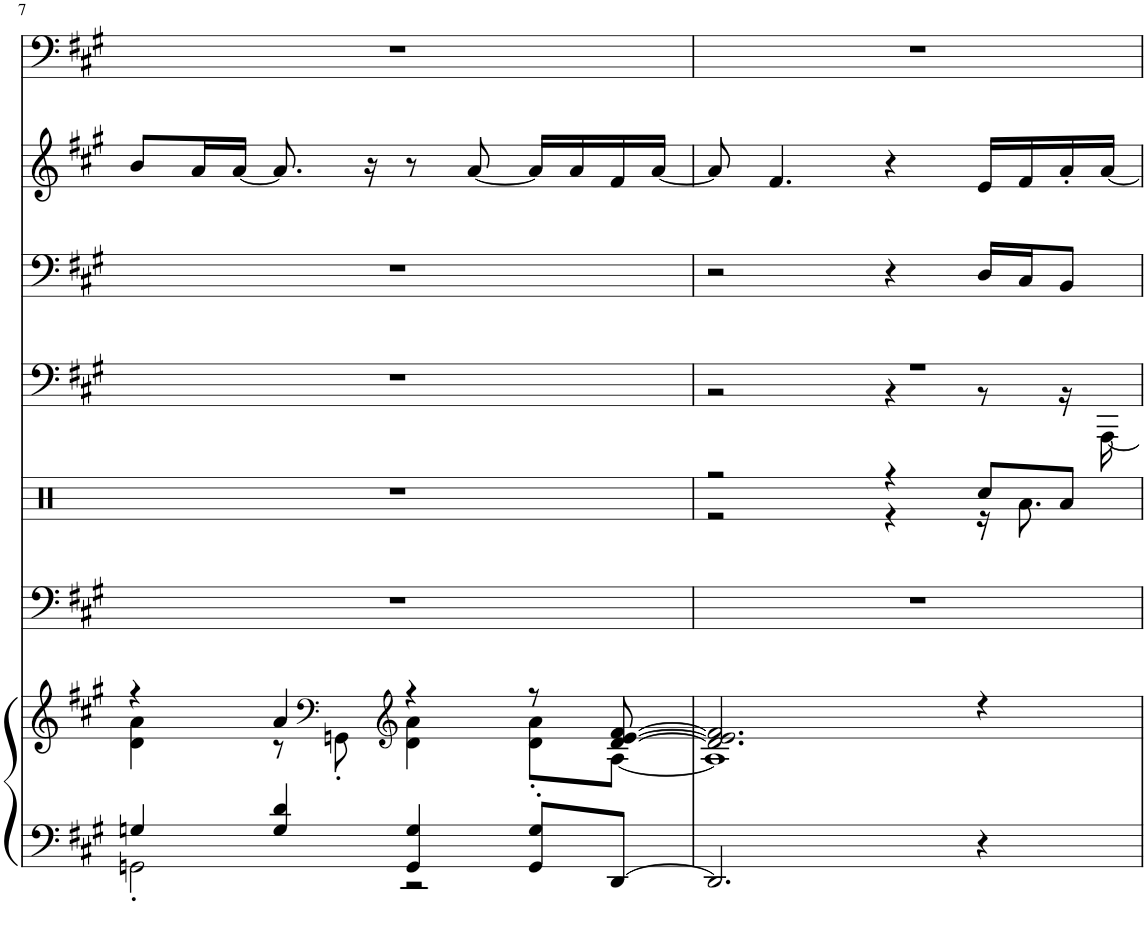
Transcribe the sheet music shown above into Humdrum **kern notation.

**kern	**kern	**kern	**kern	**kern	**kern	**kern	**kern
*part7	*part7	*part6	*part5	*part4	*part3	*part2	*part1
*staff8	*staff7	*staff6	*staff5	*staff4	*staff3	*staff2	*staff1
*I"Grand Piano	*	*I"Nylon Gtr.	*I"Percussion	*I"Steel Gtr.	*I"DistortionGtr	*I"Calliope	*I"Fingered Bass, Track 0
*I'Pno	*	*	*	*	*	*	*
!!LO:PB:g=z
*clefF4	*clefG2	*clefF4	*clefX	*clefF4	*clefF4	*clefG2	*clefF4
*k[f#c#g#]	*k[f#c#g#]	*k[f#c#g#]	*k[]	*k[f#c#g#]	*k[f#c#g#]	*k[f#c#g#]	*k[f#c#g#]
*M4/4	*M4/4	*M4/4	*M4/4	*M4/4	*M4/4	*M4/4	*M4/4
=7	=7	=7	=7	=7	=7	=7	=7
*^	*^	*	*	*	*	*	*
4Gn/	2GGn'\	4r	4d\ 4a\	1r	1r	1r	1r	8b/L	1r
.	.	.	.	.	.	.	.	16a/L	.
.	.	.	.	.	.	.	.	[16a/JJ	.
4G/ 4d/	.	4a/	8r	.	.	.	.	8.a/]	.
*	*	*clefF4	*	*	*	*	*	*	*
.	.	.	8GGn'\	.	.	.	.	.	.
.	.	.	.	.	.	.	.	16r	.
*	*	*clefG2	*	*	*	*	*	*	*
4GG/ 4G/	2r	4r	4d\ 4a\	.	.	.	.	8r	.
.	.	.	.	.	.	.	.	[8a/	.
8GG/' 8G/'L	.	8r	8d\' 8a\'L	.	.	.	.	16a/LL]	.
.	.	.	.	.	.	.	.	16a/	.
[8DD/J	.	[8d/ [8e/ [8f#/	[8A\J	.	.	.	.	16f#/	.
.	.	.	.	.	.	.	.	[16a/JJ	.
*v	*v	*	*	*	*	*	*	*	*
=8	=8	=8	=8	=8	=8	=8	=8	=8
*	*	*	*	*^	*^	*	*	*
2.DD/]	2.d/] 2.e/] 2.f#/]	1A]	1r	2r	2r	1r	2r	2r	8a/]	1r
.	.	.	.	.	.	.	.	.	4.f#/	.
.	.	.	.	4r	4r	.	4r	4r	4r	.
4r	4r	.	.	8Rcc/L	16r	.	8r	16D/LL	16e/LL	.
.	.	.	.	.	8.Ra\	.	.	16C#/J	16f#/	.
.	.	.	.	8Ra/J	.	.	16r	8BB/J	16a'/	.
.	.	.	.	.	.	.	[16AAA\	.	[16a/JJ	.
*	*	*	*	*v	*v	*	*	*	*	*
*	*v	*v	*	*	*v	*v	*	*	*
=	=	=	=	=	=	=	=
*-	*-	*-	*-	*-	*-	*-	*-
